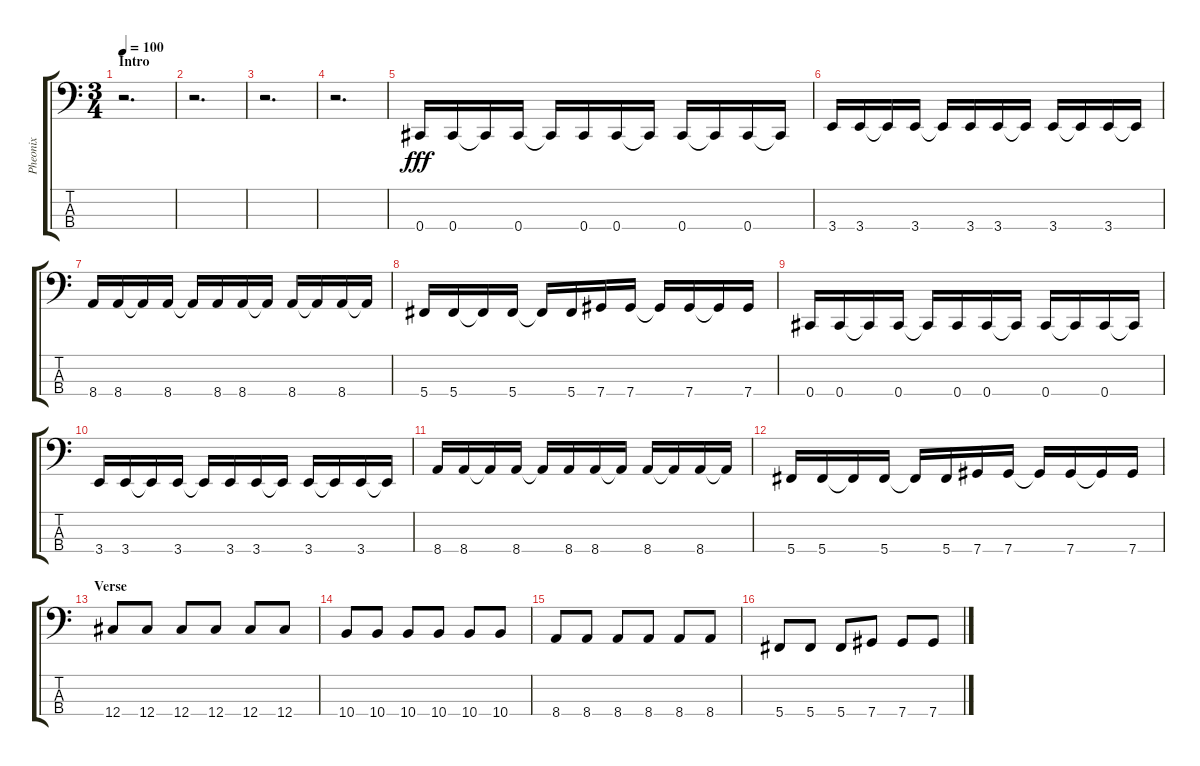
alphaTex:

\track ("Pheonix" "Pheonix") {instrument electricbasspick}
\staff {score tabs}
\tuning (Gb2 Db2 Ab1 Db1) {hide}
\ts (3 4)
\section ("" "Intro")
\tempo 100
\clef f4
\ks c
r.2{d dy fff instrument electricbasspick} |
r.2{d} |
r.2{d} |
r.2{d} |
0.4.16 0.4.16 0.4{t}.16 0.4.16 0.4{t}.16 0.4.16 0.4.16 0.4{t}.16 0.4.16 0.4{t}.16 0.4.16 0.4{t}.16 |
3.4.16 3.4.16 3.4{t}.16 3.4.16 3.4{t}.16 3.4.16 3.4.16 3.4{t}.16 3.4.16 3.4{t}.16 3.4.16 3.4{t}.16 |
8.4.16 8.4.16 8.4{t}.16 8.4.16 8.4{t}.16 8.4.16 8.4.16 8.4{t}.16 8.4.16 8.4{t}.16 8.4.16 8.4{t}.16 |
5.4.16 5.4.16 5.4{t}.16 5.4.16 5.4{t}.16 5.4.16 7.4.16 7.4.16 7.4{t}.16 7.4.16 7.4{t}.16 7.4.16 |
0.4.16 0.4.16 0.4{t}.16 0.4.16 0.4{t}.16 0.4.16 0.4.16 0.4{t}.16 0.4.16 0.4{t}.16 0.4.16 0.4{t}.16 |
3.4.16 3.4.16 3.4{t}.16 3.4.16 3.4{t}.16 3.4.16 3.4.16 3.4{t}.16 3.4.16 3.4{t}.16 3.4.16 3.4{t}.16 |
8.4.16 8.4.16 8.4{t}.16 8.4.16 8.4{t}.16 8.4.16 8.4.16 8.4{t}.16 8.4.16 8.4{t}.16 8.4.16 8.4{t}.16 |
5.4.16 5.4.16 5.4{t}.16 5.4.16 5.4{t}.16 5.4.16 7.4.16 7.4.16 7.4{t}.16 7.4.16 7.4{t}.16 7.4.16 |
\section ("" "Verse")
12.4.8 12.4.8 12.4.8 12.4.8 12.4.8 12.4.8 |
10.4.8 10.4.8 10.4.8 10.4.8 10.4.8 10.4.8 |
8.4.8 8.4.8 8.4.8 8.4.8 8.4.8 8.4.8 |
5.4.8 5.4.8 5.4.8 7.4.8 7.4.8 7.4.8
